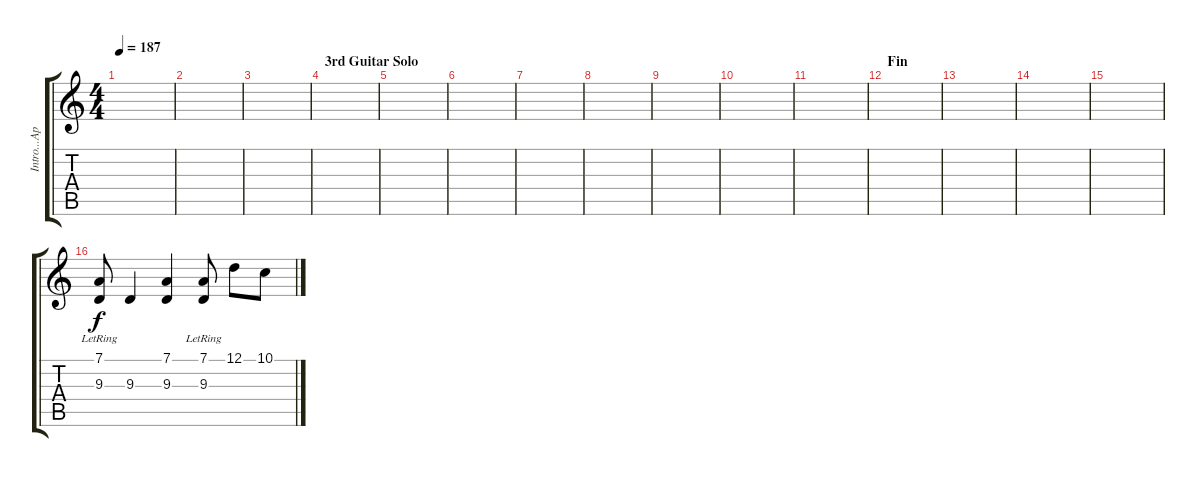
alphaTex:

\track ("Intro...Aportes" "Intro...Ap") {instrument drawbarorgan}
\staff {score tabs}
\tuning (D4 A3 F3 C3 G2 D2) {hide}
\ts (4 4)
\tempo 187
\clef g2
\ks c
|
|
|
\section ("" "3rd Guitar Solo")
|
|
|
|
|
|
|
|
\section ("" "Fin")
|
|
|
|
(7.1{lr} 9.3).8{dy f volume 9 instrument drawbarorgan} 9.3.4 (7.1 9.3).4 (7.1 9.3{lr}).8 12.1.8 10.1.8
